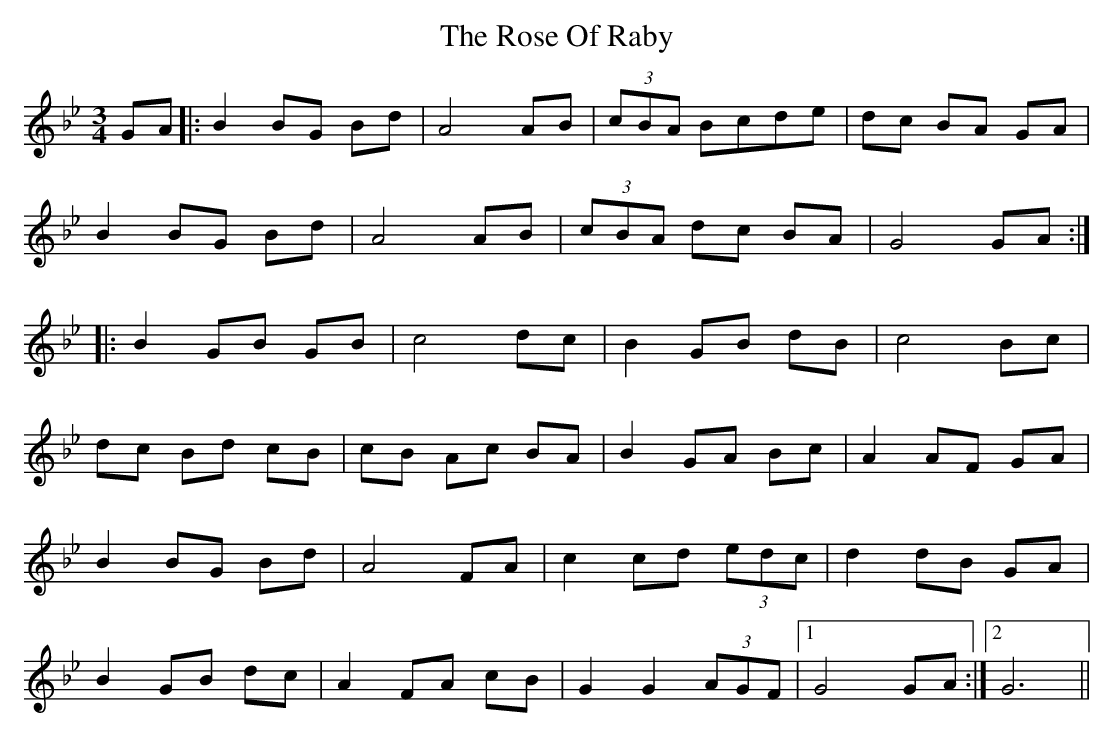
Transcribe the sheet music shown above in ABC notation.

X:1Mazurka
T: Rose Of Raby, The
M: 3/4
L: 1/8
K:Gmin
GA|:B2 BG Bd|A4 AB|(3cBA Bcde|dc BA GA|
B2 BG Bd|A4 AB|(3cBA dc BA|G4 GA:|
|:B2GB GB|c4 dc|B2 GB dB|c4 Bc|
dc Bd cB|cB Ac BA|B2 GA Bc|A2 AF GA|
B2 BG Bd|A4 FA|c2 cd (3edc|d2 dB GA|
B2 GB dc|A2 FA cB|G2 G2 (3AGF|1G4 GA:|2 G6||
